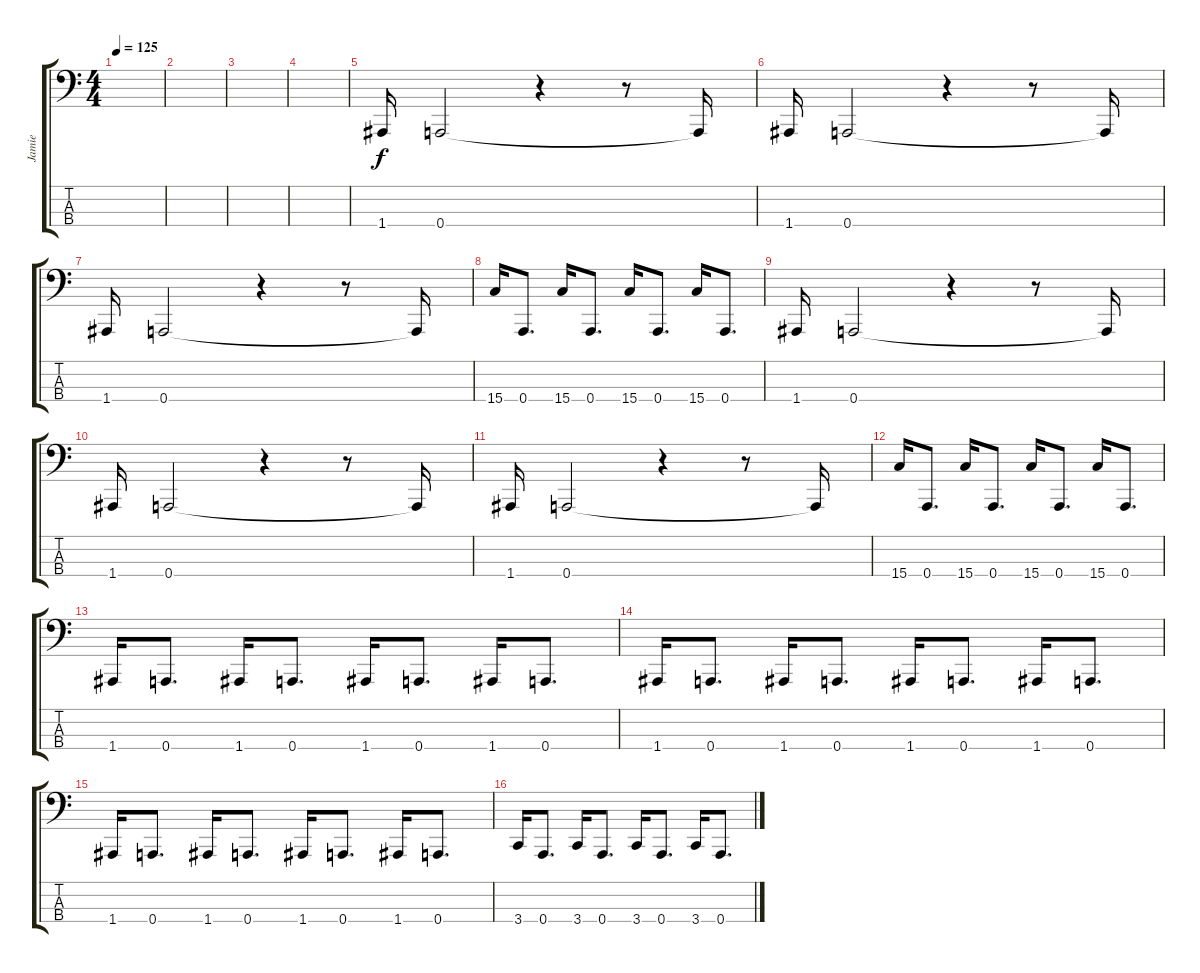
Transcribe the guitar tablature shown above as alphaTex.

\track ("Jamie" "Jamie") {instrument electricbasspick}
\staff {score tabs}
\tuning (D2 A1 E1 A0) {hide}
\ts (4 4)
\tempo 125
\clef f4
\ks c
|
|
|
|
1.4.16{dy f} 0.4.2 r.4 r.8 0.4{t}.16 |
1.4.16 0.4.2 r.4 r.8 0.4{t}.16 |
1.4.16 0.4.2 r.4 r.8 0.4{t}.16 |
15.4.16 0.4.8{d} 15.4.16 0.4.8{d} 15.4.16 0.4.8{d} 15.4.16 0.4.8{d} |
1.4.16 0.4.2 r.4 r.8 0.4{t}.16 |
1.4.16 0.4.2 r.4 r.8 0.4{t}.16 |
1.4.16 0.4.2 r.4 r.8 0.4{t}.16 |
15.4.16 0.4.8{d} 15.4.16 0.4.8{d} 15.4.16 0.4.8{d} 15.4.16 0.4.8{d} |
1.4.16 0.4.8{d} 1.4.16 0.4.8{d} 1.4.16 0.4.8{d} 1.4.16 0.4.8{d} |
1.4.16 0.4.8{d} 1.4.16 0.4.8{d} 1.4.16 0.4.8{d} 1.4.16 0.4.8{d} |
1.4.16 0.4.8{d} 1.4.16 0.4.8{d} 1.4.16 0.4.8{d} 1.4.16 0.4.8{d} |
3.4.16 0.4.8{d} 3.4.16 0.4.8{d} 3.4.16 0.4.8{d} 3.4.16 0.4.8{d}
